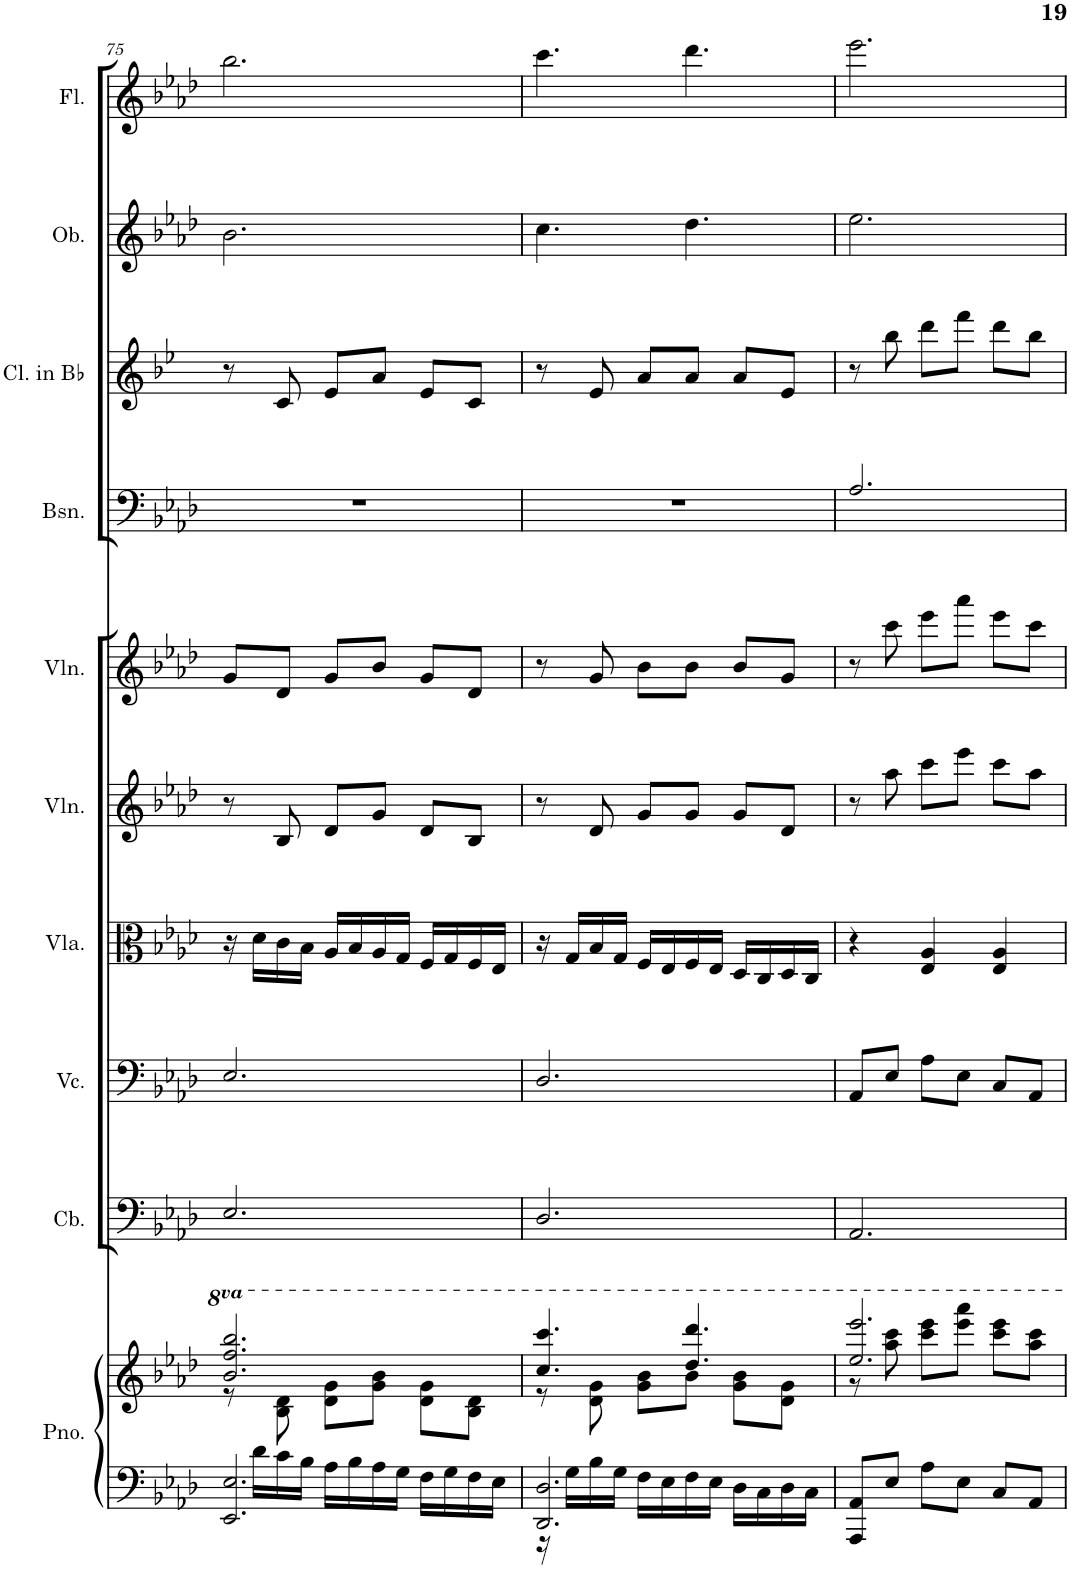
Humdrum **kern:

**kern	**kern	**kern	**kern	**kern	**kern	**kern	**kern	**kern	**kern	**kern
*part10	*part10	*part9	*part8	*part7	*part6	*part5	*part4	*part3	*part2	*part1
*staff11	*staff10	*staff9	*staff8	*staff7	*staff6	*staff5	*staff4	*staff3	*staff2	*staff1
*I"Piano	*	*I"Contrabbasso	*I"Violoncello	*I"Viola	*I"Violino II	*I"Violino I	*I"Fagotto	*I"Clarinetto	*I"Oboe	*I"Flauto
*I'Pno.	*	*I'Cb.	*I'Vc.	*I'Vla.	*I'Vln.	*I'Vln.	*	*	*I'Ob.	*I'Fl.
!!LO:PB:g=z
*clefF4	*clefG2	*clefF4	*clefF4	*clefC3	*clefG2	*clefG2	*clefF4	*clefG2	*clefG2	*clefG2
*	*	*Trd7c12	*	*	*	*	*	*Trd1c2	*	*
*k[b-e-a-d-]	*k[b-e-a-d-]	*k[b-e-a-d-]	*k[b-e-a-d-]	*k[b-e-a-d-]	*k[b-e-a-d-]	*k[b-e-a-d-]	*k[b-e-a-d-]	*k[b-e-]	*k[b-e-a-d-]	*k[b-e-a-d-]
*M3/4	*M3/4	*M3/4	*M3/4	*M3/4	*M3/4	*M3/4	*M3/4	*M3/4	*M3/4	*M3/4
=75	=75	=75	=75	=75	=75	=75	=75	=75	=75	=75
*^	*^	*	*	*	*	*	*	*	*	*
2.EE-/^ 2.E-/^	16ryy	2.bb-/^ 2.fff/^ 2.bbb-/^	8r	2.E-/	2.E-/	16r	8r	8g/L	2.r	8r	2.b-\	2.bb-\
.	16d-\LL	.	.	.	.	16d-\LL	.	.	.	.	.	.
.	16c\	.	8b-\ 8dd-\	.	.	16c\	8B-/	8d-/J	.	8c/	.	.
.	16B-\JJ	.	.	.	.	16B-\JJ	.	.	.	.	.	.
.	16A-\LL	.	8dd-\ 8gg\L	.	.	16A-/LL	8d-/L	8g/L	.	8e-/L	.	.
.	16B-\	.	.	.	.	16B-/	.	.	.	.	.	.
.	16A-\	.	8gg\ 8bb-\J	.	.	16A-/	8g/J	8b-/J	.	8a/J	.	.
.	16G\JJ	.	.	.	.	16G/JJ	.	.	.	.	.	.
.	16F\LL	.	8dd-\ 8gg\L	.	.	16F/LL	8d-/L	8g/L	.	8e-/L	.	.
.	16G\	.	.	.	.	16G/	.	.	.	.	.	.
.	16F\	.	8b-\ 8dd-\J	.	.	16F/	8B-/J	8d-/J	.	8c/J	.	.
.	16E-\JJ	.	.	.	.	16E-/JJ	.	.	.	.	.	.
=76	=76	=76	=76	=76	=76	=76	=76	=76	=76	=76	=76	=76
2.DD-/^ 2.D-/^	16r	4.ccc/^ 4.cccc/^	8r	2.D-/	2.D-/	16r	8r	8r	2.r	8r	4.cc\	4.ccc\
.	16G\LL	.	.	.	.	16G/LL	.	.	.	.	.	.
.	16B-\	.	8dd-\ 8gg\	.	.	16B-/	8d-/	8g/	.	8e-/	.	.
.	16G\JJ	.	.	.	.	16G/JJ	.	.	.	.	.	.
.	16F\LL	.	8gg\ 8bb-\L	.	.	16F/LL	8g/L	8b-\L	.	8a/L	.	.
.	16E-\	.	.	.	.	16E-/	.	.	.	.	.	.
.	16F\	4.ddd-/^ 4.dddd-/^	8bb-\J	.	.	16F/	8g/J	8b-\J	.	8a/J	4.dd-\	4.ddd-\
.	16E-\JJ	.	.	.	.	16E-/JJ	.	.	.	.	.	.
.	16D-\LL	.	8gg\ 8bb-\L	.	.	16D-/LL	8g/L	8b-/L	.	8a/L	.	.
.	16C\	.	.	.	.	16C/	.	.	.	.	.	.
.	16D-\	.	8dd-\ 8gg\J	.	.	16D-/	8d-/J	8g/J	.	8e-/J	.	.
.	16C\JJ	.	.	.	.	16C/JJ	.	.	.	.	.	.
*v	*v	*	*	*	*	*	*	*	*	*	*	*
=77	=77	=77	=77	=77	=77	=77	=77	=77	=77	=77	=77
8AAA-/^ 8AA-/^L	2.eee-/^ 2.eeee-/^	8r	2.AA-/	8AA-/L	4r	8r	8r	2.A-/	8r	2.ee-\	2.eee-\
8E-/J	.	8aaa-\ 8cccc\	.	8E-/J	.	8aa-\	8ccc\	.	8bb-\	.	.
8A-\L	.	8cccc\ 8eeee-\L	.	8A-\L	4E-/' 4A-/'	8ccc\L	8eee-\L	.	8ddd\L	.	.
8E-\J	.	8eeee-\ 8aaaa-\J	.	8E-\J	.	8eee-\J	8aaa-\J	.	8fff\J	.	.
8C/L	.	8cccc\ 8eeee-\L	.	8C/L	4E-/' 4A-/'	8ccc\L	8eee-\L	.	8ddd\L	.	.
8AA-/J	.	8aaa-\ 8cccc\J	.	8AA-/J	.	8aa-\J	8ccc\J	.	8bb-\J	.	.
*	*v	*v	*	*	*	*	*	*	*	*	*
=	=	=	=	=	=	=	=	=	=	=
*-	*-	*-	*-	*-	*-	*-	*-	*-	*-	*-
